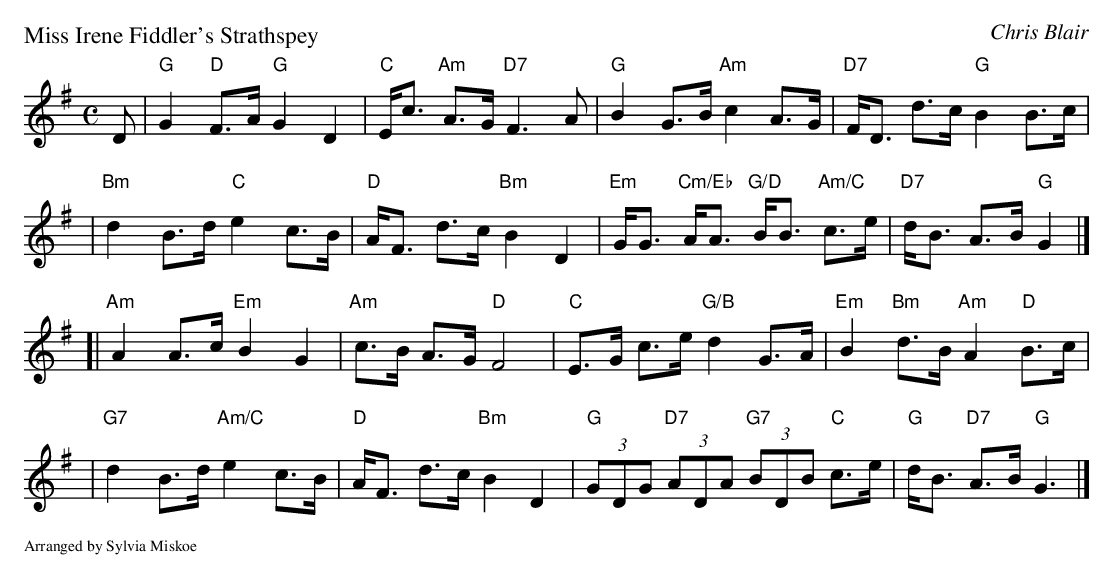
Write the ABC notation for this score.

X:1
P: Miss Irene Fiddler's Strathspey
C: Chris Blair
M: C
L: 1/16
K: G
D2 \
| "G"G4 "D"F3A "G"G4 D4 | "C"Ec3 "Am"A3G "D7"F6 A2 \
| "G"B4 G3B "Am"c4 A3G | "D7"FD3 d3c "G"B4 B3c |
| "Bm"d4 B3d "C"e4 c3B | "D"AF3 d3c "Bm"B4 D4 \
| "Em"GG3 "Cm/Eb"AA3 "G/D"BB3 "Am/C"c3e | "D7"dB3 A3B "G"G4 |]
[|"Am"A4 A3c "Em"B4 G4 | "Am"c3B A3G "D"F8 \
| "C"E3G c3e "G/B"d4 G3A | "Em"B4 "Bm"d3B "Am"A4 "D"B3c |
| "G7"d4 B3d "Am/C"e4 c3B | "D"AF3 d3c "Bm"B4 D4 \
| "G"(3G2D2G2 "D7"(3A2D2A2 "G7"(3B2D2B2 "C"c3e | "G"dB3 "D7"A3B "G"G6 |]
